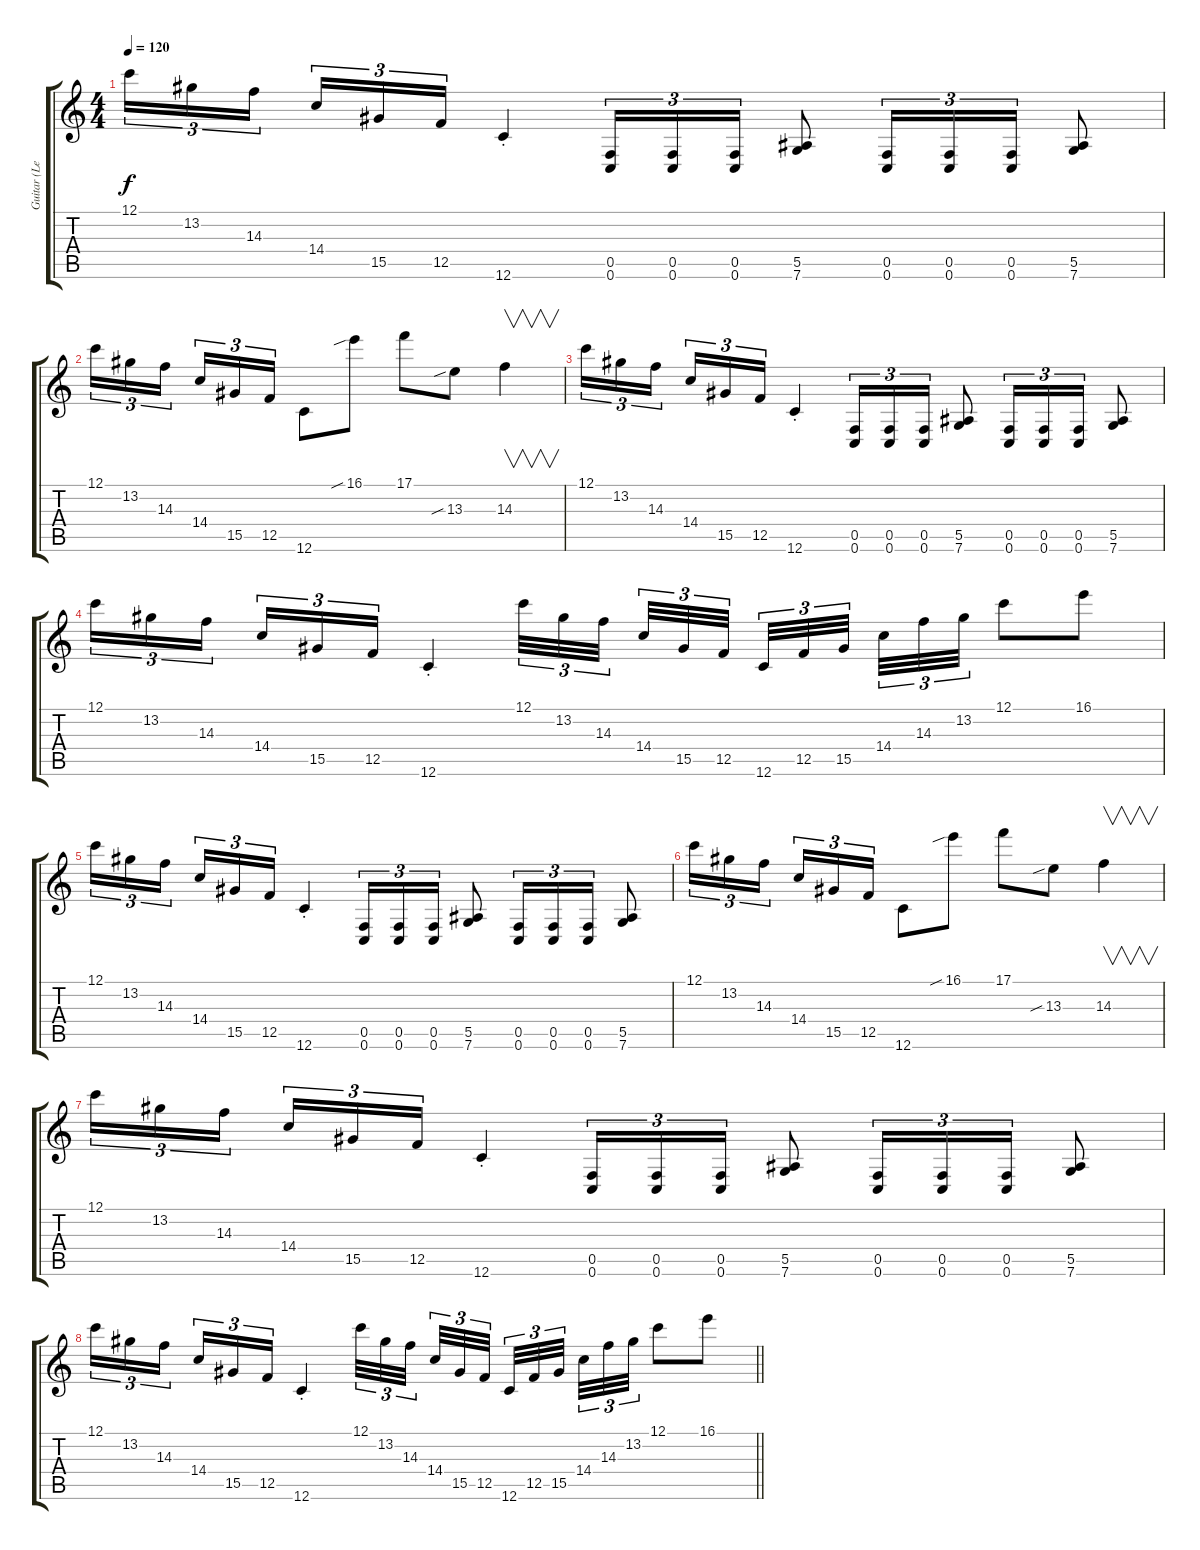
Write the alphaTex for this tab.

\track ("Guitar (Left) - Kyle Moeller" "Guitar (Le") {instrument distortionguitar}
\staff {score tabs}
\tuning (C4 G3 Eb3 Bb2 F2 C2) {hide}
\ts (4 4)
\tempo 120
\clef g2
\ks c
12.1.16{tu (3 2) dy f} 13.2.16{tu (3 2)} 14.3.16{tu (3 2) beam splitsecondary} 14.4.16{tu (3 2)} 15.5.16{tu (3 2)} 12.5.16{tu (3 2)} 12.6{st}.4 (0.5 0.6).16{tu (3 2)} (0.5 0.6).16{tu (3 2)} (0.5 0.6).16{tu (3 2)} (5.5 7.6).8 (0.5 0.6).16{tu (3 2)} (0.5 0.6).16{tu (3 2)} (0.5 0.6).16{tu (3 2)} (5.5 7.6).8 |
12.1.16{tu (3 2)} 13.2.16{tu (3 2)} 14.3.16{tu (3 2) beam splitsecondary} 14.4.16{tu (3 2)} 15.5.16{tu (3 2)} 12.5.16{tu (3 2)} 12.6.8 16.1{sib}.8 17.1.8 13.3{sib}.8 14.3.4{v} |
12.1.16{tu (3 2)} 13.2.16{tu (3 2)} 14.3.16{tu (3 2) beam splitsecondary} 14.4.16{tu (3 2)} 15.5.16{tu (3 2)} 12.5.16{tu (3 2)} 12.6{st}.4 (0.5 0.6).16{tu (3 2)} (0.5 0.6).16{tu (3 2)} (0.5 0.6).16{tu (3 2)} (5.5 7.6).8 (0.5 0.6).16{tu (3 2)} (0.5 0.6).16{tu (3 2)} (0.5 0.6).16{tu (3 2)} (5.5 7.6).8 |
12.1.16{tu (3 2)} 13.2.16{tu (3 2)} 14.3.16{tu (3 2) beam splitsecondary} 14.4.16{tu (3 2)} 15.5.16{tu (3 2)} 12.5.16{tu (3 2)} 12.6{st}.4 12.1.32{tu (3 2)} 13.2.32{tu (3 2)} 14.3.32{tu (3 2) beam splitsecondary} 14.4.32{tu (3 2)} 15.5.32{tu (3 2)} 12.5.32{tu (3 2) beam splitsecondary} 12.6.32{tu (3 2)} 12.5.32{tu (3 2)} 15.5.32{tu (3 2) beam splitsecondary} 14.4.32{tu (3 2)} 14.3.32{tu (3 2)} 13.2.32{tu (3 2)} 12.1.8 16.1.8 |
12.1.16{tu (3 2)} 13.2.16{tu (3 2)} 14.3.16{tu (3 2) beam splitsecondary} 14.4.16{tu (3 2)} 15.5.16{tu (3 2)} 12.5.16{tu (3 2)} 12.6{st}.4 (0.5 0.6).16{tu (3 2)} (0.5 0.6).16{tu (3 2)} (0.5 0.6).16{tu (3 2)} (5.5 7.6).8 (0.5 0.6).16{tu (3 2)} (0.5 0.6).16{tu (3 2)} (0.5 0.6).16{tu (3 2)} (5.5 7.6).8 |
12.1.16{tu (3 2)} 13.2.16{tu (3 2)} 14.3.16{tu (3 2) beam splitsecondary} 14.4.16{tu (3 2)} 15.5.16{tu (3 2)} 12.5.16{tu (3 2)} 12.6.8 16.1{sib}.8 17.1.8 13.3{sib}.8 14.3.4{v} |
12.1.16{tu (3 2)} 13.2.16{tu (3 2)} 14.3.16{tu (3 2) beam splitsecondary} 14.4.16{tu (3 2)} 15.5.16{tu (3 2)} 12.5.16{tu (3 2)} 12.6{st}.4 (0.5 0.6).16{tu (3 2)} (0.5 0.6).16{tu (3 2)} (0.5 0.6).16{tu (3 2)} (5.5 7.6).8 (0.5 0.6).16{tu (3 2)} (0.5 0.6).16{tu (3 2)} (0.5 0.6).16{tu (3 2)} (5.5 7.6).8 |
\barLineRight lightlight
12.1.16{tu (3 2)} 13.2.16{tu (3 2)} 14.3.16{tu (3 2) beam splitsecondary} 14.4.16{tu (3 2)} 15.5.16{tu (3 2)} 12.5.16{tu (3 2)} 12.6{st}.4 12.1.32{tu (3 2)} 13.2.32{tu (3 2)} 14.3.32{tu (3 2) beam splitsecondary} 14.4.32{tu (3 2)} 15.5.32{tu (3 2)} 12.5.32{tu (3 2) beam splitsecondary} 12.6.32{tu (3 2)} 12.5.32{tu (3 2)} 15.5.32{tu (3 2) beam splitsecondary} 14.4.32{tu (3 2)} 14.3.32{tu (3 2)} 13.2.32{tu (3 2)} 12.1.8 16.1.8
